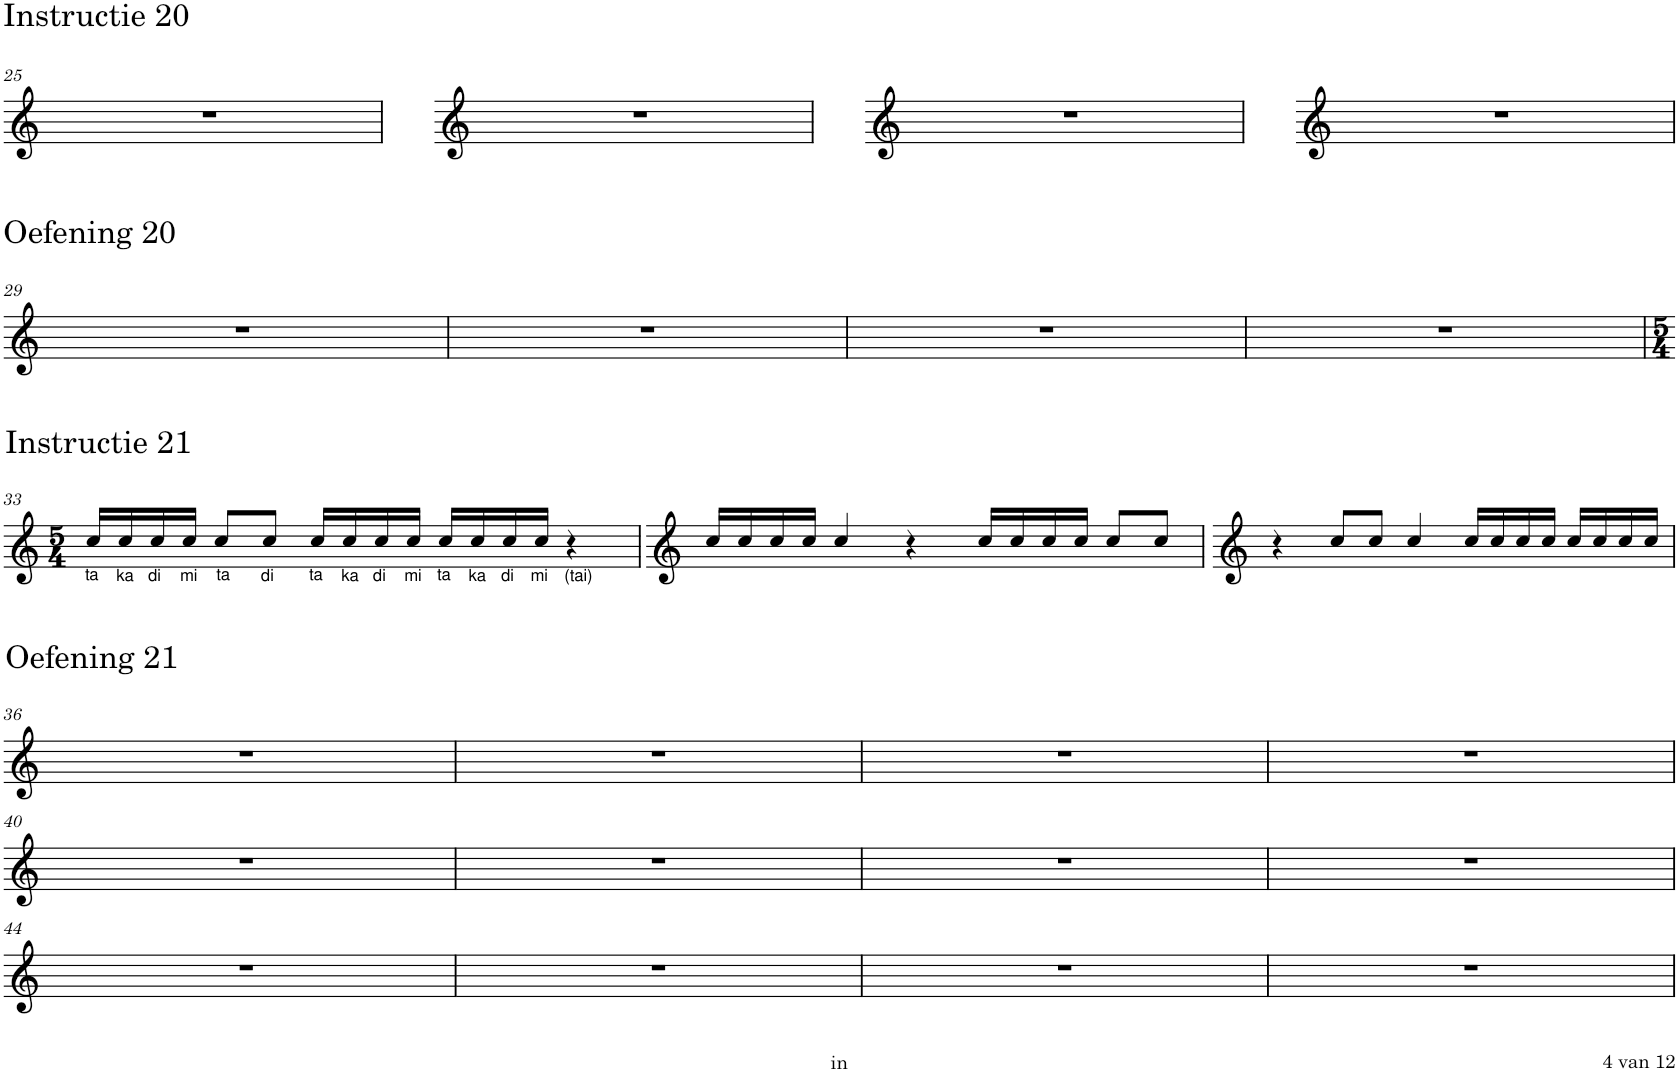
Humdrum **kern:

**kern
*part1
*staff1
*I"Piano
*I'Pno.
!!LO:PB:g=z
*clefG2
*k[]
*M4/4
=25
!LO:TX:a:t=Instructie 20
1r
=26
1r
=27
1r
=28
1r
!!LO:LB:g=z
=29
!LO:TX:a:t=Oefening 20
1r
=30
1r
=31
1r
=32
1r
!!LO:LB:g=z
=33
*M5/4
!LO:TX:a:t=Instructie 21
!LO:TX:b:t=ta
16cc/LL
!LO:TX:b:t=ka
16cc/
!LO:TX:b:t=di
16cc/
!LO:TX:b:t=mi
16cc/JJ
!LO:TX:b:t=ta
8cc/L
!LO:TX:b:t=di
8cc/J
!LO:TX:b:t=ta
16cc/LL
!LO:TX:b:t=ka
16cc/
!LO:TX:b:t=di
16cc/
!LO:TX:b:t=mi
16cc/JJ
!LO:TX:b:t=ta
16cc/LL
!LO:TX:b:t=ka
16cc/
!LO:TX:b:t=di
16cc/
!LO:TX:b:t=mi
16cc/JJ
!LO:TX:b:t=(tai)
4r
=34
16cc/LL
16cc/
16cc/
16cc/JJ
4cc/
4r
16cc/LL
16cc/
16cc/
16cc/JJ
8cc/L
8cc/J
=35
4r
8cc/L
8cc/J
4cc/
16cc/LL
16cc/
16cc/
16cc/JJ
16cc/LL
16cc/
16cc/
16cc/JJ
!!LO:LB:g=z
=36
!LO:TX:a:t=Oefening 21
4%5r
=37
4%5r
=38
4%5r
=39
4%5r
!!LO:LB:g=z
=40
4%5r
=41
4%5r
=42
4%5r
=43
4%5r
!!LO:LB:g=z
=44
4%5r
=45
4%5r
=46
4%5r
=47
4%5r
=
*-
